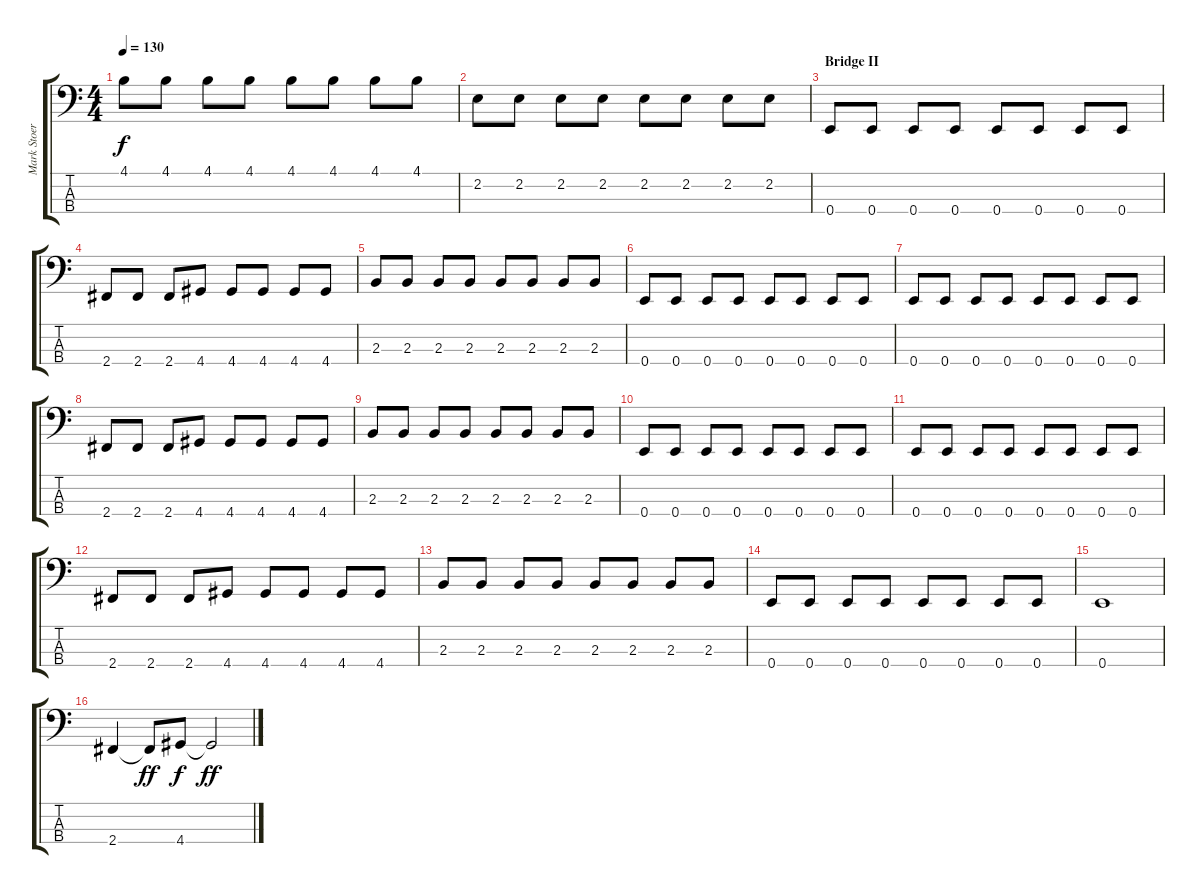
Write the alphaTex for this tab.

\track ("Mark Stoermer (Std. Tuning)" "Mark Stoer") {instrument electricbasspick}
\staff {score tabs}
\tuning (G2 D2 A1 E1) {hide}
\ts (4 4)
\tempo 130
\clef f4
\ks c
4.1.8{dy f} 4.1.8 4.1.8 4.1.8 4.1.8 4.1.8 4.1.8 4.1.8 |
2.2.8 2.2.8 2.2.8 2.2.8 2.2.8 2.2.8 2.2.8 2.2.8 |
\section ("" "Bridge II")
0.4.8 0.4.8 0.4.8 0.4.8 0.4.8 0.4.8 0.4.8 0.4.8 |
2.4.8 2.4.8 2.4.8 4.4.8 4.4.8 4.4.8 4.4.8 4.4.8 |
2.3.8 2.3.8 2.3.8 2.3.8 2.3.8 2.3.8 2.3.8 2.3.8 |
0.4.8 0.4.8 0.4.8 0.4.8 0.4.8 0.4.8 0.4.8 0.4.8 |
0.4.8 0.4.8 0.4.8 0.4.8 0.4.8 0.4.8 0.4.8 0.4.8 |
2.4.8 2.4.8 2.4.8 4.4.8 4.4.8 4.4.8 4.4.8 4.4.8 |
2.3.8 2.3.8 2.3.8 2.3.8 2.3.8 2.3.8 2.3.8 2.3.8 |
0.4.8 0.4.8 0.4.8 0.4.8 0.4.8 0.4.8 0.4.8 0.4.8 |
0.4.8 0.4.8 0.4.8 0.4.8 0.4.8 0.4.8 0.4.8 0.4.8 |
2.4.8 2.4.8 2.4.8 4.4.8 4.4.8 4.4.8 4.4.8 4.4.8 |
2.3.8 2.3.8 2.3.8 2.3.8 2.3.8 2.3.8 2.3.8 2.3.8 |
0.4.8 0.4.8 0.4.8 0.4.8 0.4.8 0.4.8 0.4.8 0.4.8 |
0.4.1 |
2.4.4 2.4{t}.8{dy ff} 4.4.8{dy f} 4.4{ss t}.2{dy ff}
